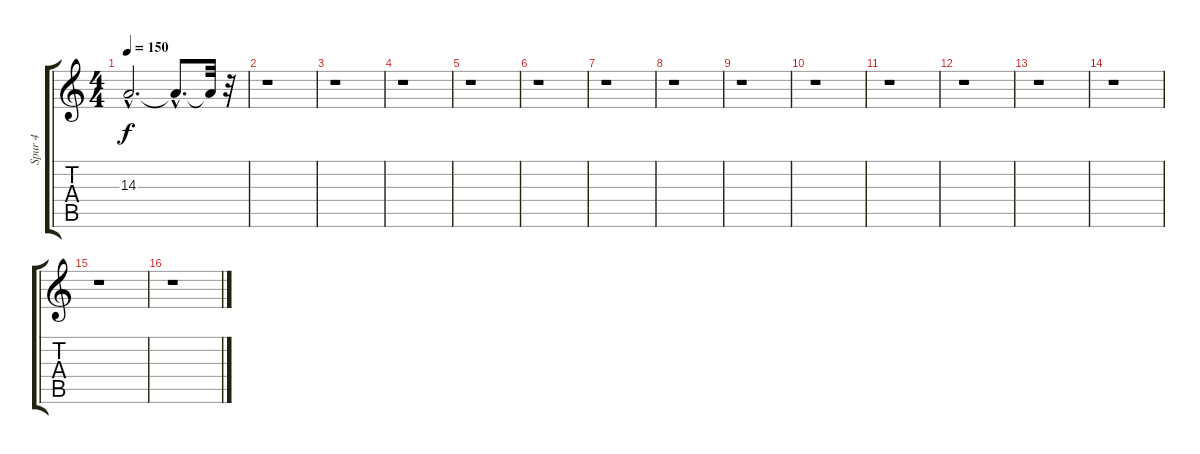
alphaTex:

\track ("Spur 4" "Spur 4") {instrument fx6goblins}
\staff {score tabs}
\tuning (E4 B3 G3 D3 A2 E2) {hide}
\ts (4 4)
\tempo 150
\clef g2
\ks c
14.3{hac t}.2{d dy f} 14.3{hac t}.8{d} 14.3{t}.32 r.32 |
r.1 |
r.1 |
r.1 |
r.1 |
r.1 |
r.1 |
r.1 |
r.1 |
r.1 |
r.1 |
r.1 |
r.1 |
r.1 |
r.1 |
r.1
